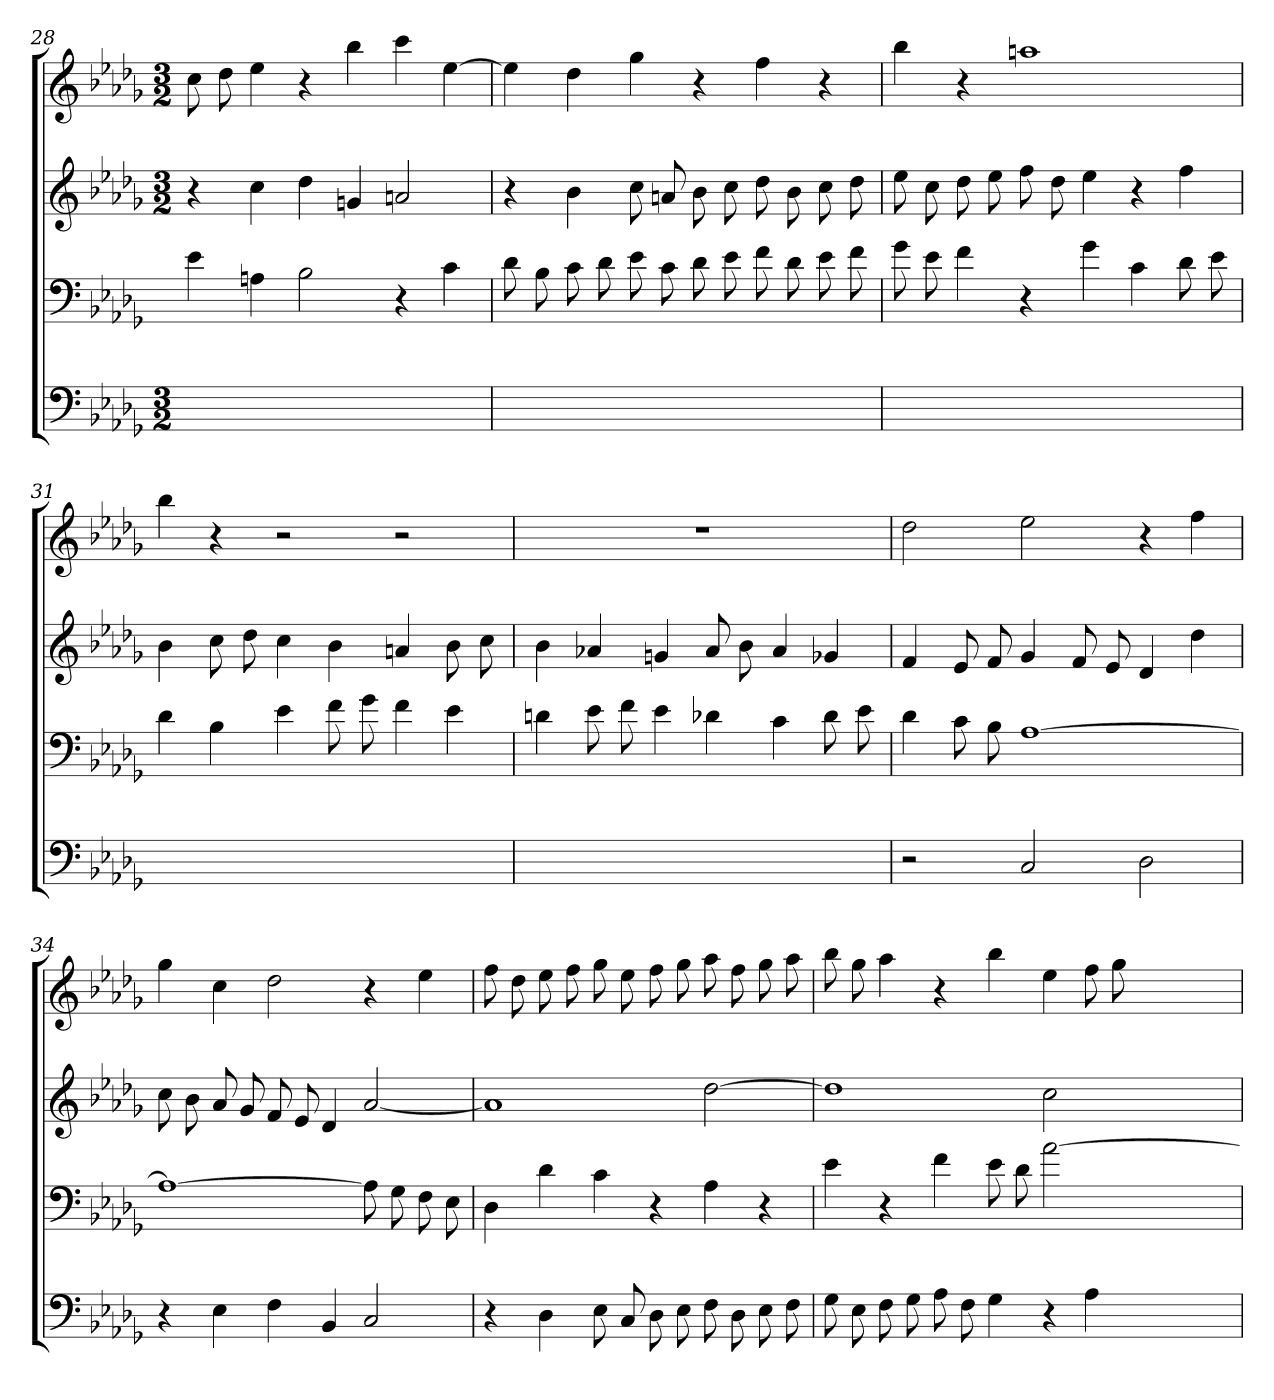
**kern	**kern	**kern	**kern
*part4	*part3	*part2	*part1
*staff4	*staff3	*staff2	*staff1
*clefF4	*clefF4	*clefG2	*clefG2
*k[b-e-a-d-g-]	*k[b-e-a-d-g-]	*k[b-e-a-d-g-]	*k[b-e-a-d-g-]
*b-:	*	*b-:	*b-:
*M3/2	*	*M3/2	*M3/2
=28	=28	=28	=28
1.ryy	4e-	4r	8cc
.	.	.	8dd-
.	4An	4cc	4ee-
.	2B-	4dd-	4r
.	.	4gn	4bb-
.	4r	2an	4ccc
.	4c	.	[4ee-
=29	=29	=29	=29
1.ryy	8d-	4r	4ee-]
.	8B-	.	.
.	8c	4b-	4dd-
.	8d-	.	.
.	8e-	8cc	4gg-
.	8c	8an	.
.	8d-	8b-	4r
.	8e-	8cc	.
.	8f	8dd-	4ff
.	8d-	8b-	.
.	8e-	8cc	4r
.	8f	8dd-	.
=30	=30	=30	=30
1.ryy	8g-	8ee-	4bb-
.	8e-	8cc	.
.	4f	8dd-	4r
.	.	8ee-	.
.	4r	8ff	1aan
.	.	8dd-	.
.	4g-	4ee-	.
.	4c	4r	.
.	8d-	4ff	.
.	8e-	.	.
=31	=31	=31	=31
1.ryy	4d-	4b-	4bb-
.	4B-	8cc	4r
.	.	8dd-	.
.	4e-	4cc	2r
.	8f	4b-	.
.	8g-	.	.
.	4f	4an	2r
.	4e-	8b-	.
.	.	8cc	.
=32	=32	=32	=32
1.ryy	4dn	4b-	1.r
.	8e-	4a-X	.
.	8f	.	.
.	4e-	4gn	.
.	4d-X	8a-	.
.	.	8b-	.
.	4c	4a-	.
.	8d-	4g-X	.
.	8e-	.	.
=33	=33	=33	=33
2r	4d-	4f	2dd-
.	8c	8e-	.
.	8B-	8f	.
2C	[1A-	4g-	2ee-
.	.	8f	.
.	.	8e-	.
2D-	.	4d-	4r
.	.	4dd-	4ff
=34	=34	=34	=34
4r	1A-_	8cc	4gg-
.	.	8b-	.
4E-	.	8a-	4cc
.	.	8g-	.
4F	.	8f	2dd-
.	.	8e-	.
4BB-	.	4d-	.
2C	8A-]	[2a-	4r
.	8G-	.	.
.	8F	.	4ee-
.	8E-	.	.
=35	=35	=35	=35
4r	4D-	1a-]	8ff
.	.	.	8dd-
4D-	4d-	.	8ee-
.	.	.	8ff
8E-	4c	.	8gg-
8C	.	.	8ee-
8D-	4r	.	8ff
8E-	.	.	8gg-
8F	4A-	[2dd-	8aa-
8D-	.	.	8ff
8E-	4r	.	8gg-
8F	.	.	8aa-
=36	=36	=36	=36
8G-	4e-	1dd-]	8bb-
8E-	.	.	8gg-
8F	4r	.	4aa-
8G-	.	.	.
8A-	4f	.	4r
8F	.	.	.
4G-	8e-	.	4bb-
.	8d-	.	.
4r	[2a-	2cc	4ee-
4A-	.	.	8ff
.	.	.	8gg-
=	=	=	=
*-	*-	*-	*-
